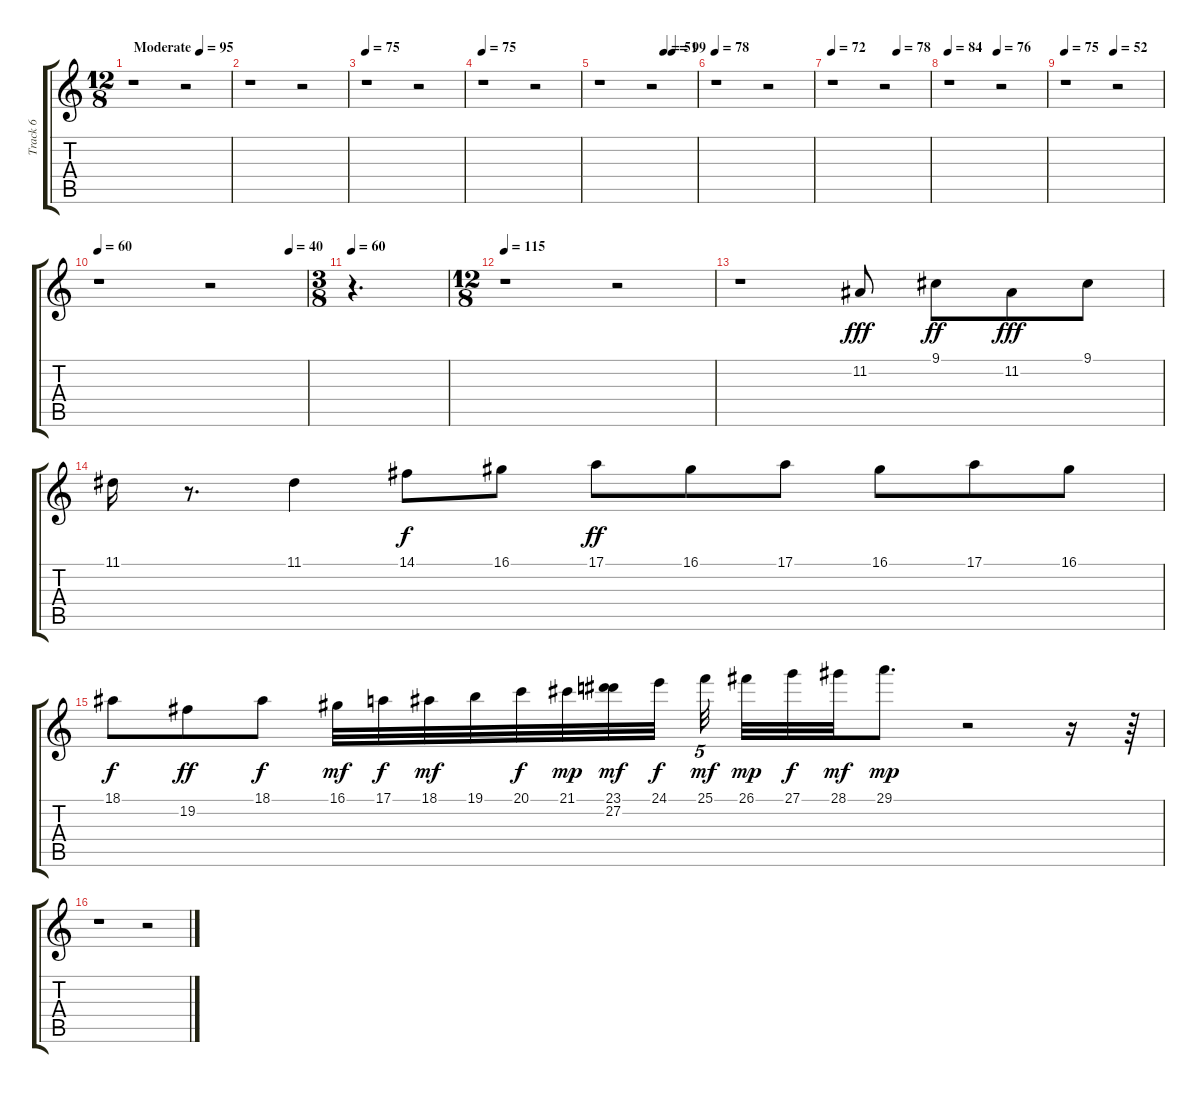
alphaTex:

\track ("Track 6" "Track 6") {instrument trumpet}
\staff {score tabs}
\tuning (E4 B3 G3 D3 A2 E2) {hide}
\ts (12 8)
\tempo (95 "Moderate")
\clef g2
\ks c
r.1{dy fff instrument trumpet} r.2 |
r.1 r.2 |
\tempo 75
r.1 r.2 |
\tempo 75
r.1 r.2 |
\tempo (51 0.6666666666666666)
\tempo (99 0.75)
r.1 r.2 |
\tempo 78
r.1 r.2 |
\tempo 72
\tempo (78 0.6666666666666666)
r.1 r.2 |
\tempo 84
\tempo (76 0.5)
r.1 r.2 |
\tempo 75
\tempo (52 0.5)
r.1 r.2 |
\tempo 60
\tempo (40 0.9166666666666666)
r.1 r.2 |
\ts (3 8)
\tempo 60
r.4{d} |
\ts (12 8)
\tempo 115
r.1 r.2 |
r.1 11.2.8 9.1.8{dy ff} 11.2.8{dy fff} 9.1.8 |
11.1.16 r.8{d} 11.1.4 14.1.8{dy f} 16.1.8 17.1.8{dy ff} 16.1.8 17.1.8 16.1.8 17.1.8 16.1.8 |
18.1.8{dy f} 19.2.8{dy ff} 18.1.8{dy f} 16.1.32{dy mf} 17.1.32{dy f} 18.1.32{dy mf} 19.1.32 20.1.32{dy f} 21.1.32{dy mp} (23.1 27.2).32{dy mf} 24.1.32{dy f} 25.1.32{tu (5 4) dy mf} 26.1.32{dy mp} 27.1.32{dy f} 28.1.32{dy mf} 29.1.8{d dy mp} r.2 r.16 r.64 |
r.1 r.2
